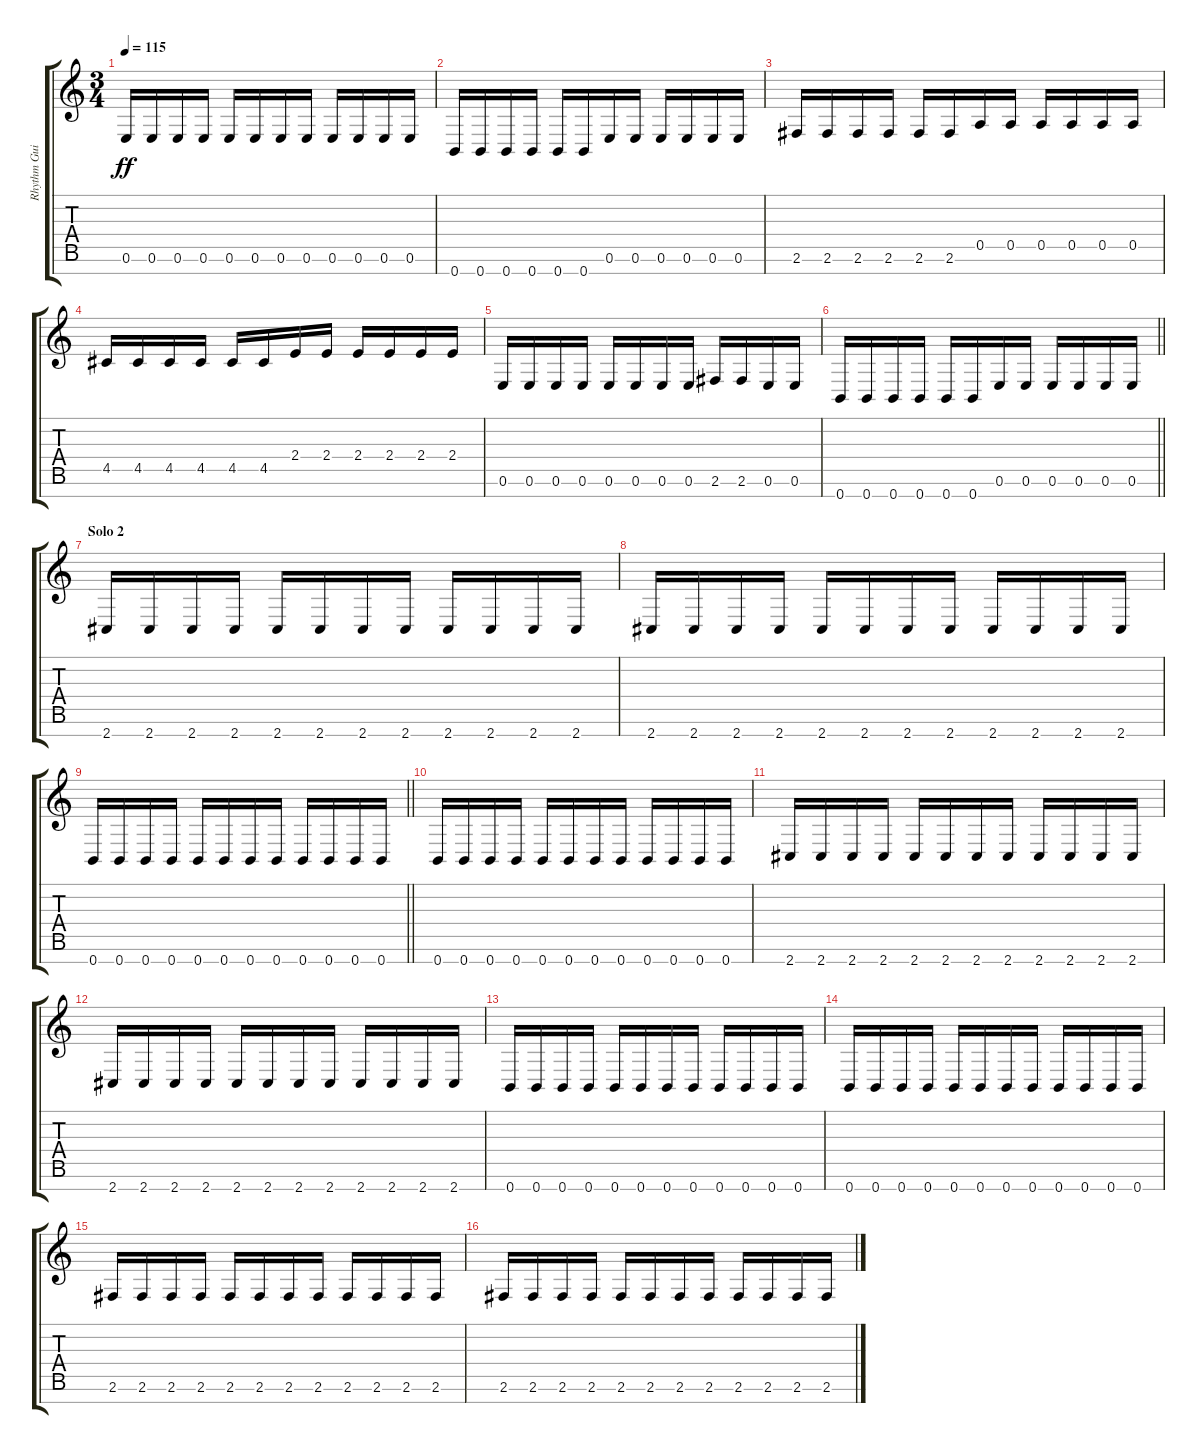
\track ("Rhythm Guitar" "Rhythm Gui") {instrument overdrivenguitar}
\staff {score tabs}
\tuning (E4 B3 G3 D3 A2 E2 B1) {hide}
\ts (3 4)
\tempo 115
\clef g2
\ks c
0.6.16{dy ff} 0.6.16 0.6.16 0.6.16 0.6.16 0.6.16 0.6.16 0.6.16 0.6.16 0.6.16 0.6.16 0.6.16 |
0.7.16 0.7.16 0.7.16 0.7.16 0.7.16 0.7.16 0.6.16 0.6.16 0.6.16 0.6.16 0.6.16 0.6.16 |
2.6.16 2.6.16 2.6.16 2.6.16 2.6.16 2.6.16 0.5.16 0.5.16 0.5.16 0.5.16 0.5.16 0.5.16 |
4.5.16 4.5.16 4.5.16 4.5.16 4.5.16 4.5.16 2.4.16 2.4.16 2.4.16 2.4.16 2.4.16 2.4.16 |
0.6.16 0.6.16 0.6.16 0.6.16 0.6.16 0.6.16 0.6.16 0.6.16 2.6.16 2.6.16 0.6.16 0.6.16 |
\barLineRight lightlight
0.7.16 0.7.16 0.7.16 0.7.16 0.7.16 0.7.16 0.6.16 0.6.16 0.6.16 0.6.16 0.6.16 0.6.16 |
\section ("" "Solo 2")
2.7.16 2.7.16 2.7.16 2.7.16 2.7.16 2.7.16 2.7.16 2.7.16 2.7.16 2.7.16 2.7.16 2.7.16 |
2.7.16 2.7.16 2.7.16 2.7.16 2.7.16 2.7.16 2.7.16 2.7.16 2.7.16 2.7.16 2.7.16 2.7.16 |
\barLineRight lightlight
0.7.16 0.7.16 0.7.16 0.7.16 0.7.16 0.7.16 0.7.16 0.7.16 0.7.16 0.7.16 0.7.16 0.7.16 |
0.7.16 0.7.16 0.7.16 0.7.16 0.7.16 0.7.16 0.7.16 0.7.16 0.7.16 0.7.16 0.7.16 0.7.16 |
2.7.16 2.7.16 2.7.16 2.7.16 2.7.16 2.7.16 2.7.16 2.7.16 2.7.16 2.7.16 2.7.16 2.7.16 |
2.7.16 2.7.16 2.7.16 2.7.16 2.7.16 2.7.16 2.7.16 2.7.16 2.7.16 2.7.16 2.7.16 2.7.16 |
0.7.16 0.7.16 0.7.16 0.7.16 0.7.16 0.7.16 0.7.16 0.7.16 0.7.16 0.7.16 0.7.16 0.7.16 |
0.7.16 0.7.16 0.7.16 0.7.16 0.7.16 0.7.16 0.7.16 0.7.16 0.7.16 0.7.16 0.7.16 0.7.16 |
2.6.16 2.6.16 2.6.16 2.6.16 2.6.16 2.6.16 2.6.16 2.6.16 2.6.16 2.6.16 2.6.16 2.6.16 |
2.6.16 2.6.16 2.6.16 2.6.16 2.6.16 2.6.16 2.6.16 2.6.16 2.6.16 2.6.16 2.6.16 2.6.16
